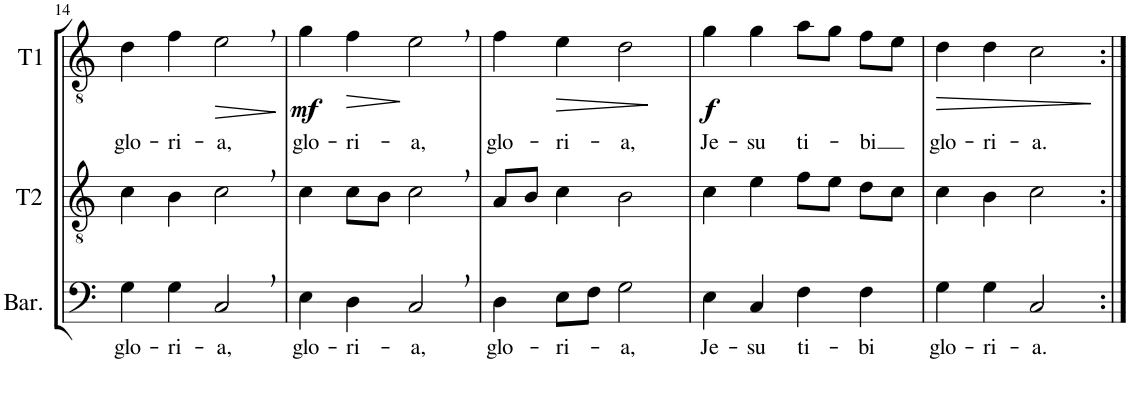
**kern	**text	**kern	**kern	**text	**dynam
*part3	*part3	*part2	*part1	*part1	*part1
*staff3	*staff3	*staff2	*staff1	*staff1	*staff1
*I"Baritono	*	*I"TenoreII	*I"TenoreI	*	*
*I'Bar.	*	*I'T2	*I'T1	*	*
!!LO:PB:g=z
*clefF4	*	*clefGv2	*clefGv2	*	*
*k[]	*	*k[]	*k[]	*	*
*M4/4	*	*M4/4	*M4/4	*	*
*met(c)	*	*met(c)	*met(c)	*	*
=14	=14	=14	=14	=14	=14
!	!LO:LY:b	!	!	!LO:LY:b	!
4G\	glo-	4c\	4d\	glo-	.
!	!LO:LY:b	!	!	!LO:LY:b	!
4G\	-ri-	4B\	4f\	-ri-	.
!	!LO:LY:b	!	!	!LO:LY:b	!LO:HP:b
2C,/	-a,	2c,\	2e,\	-a,	>
.	.	.	.	.	]
=15	=15	=15	=15	=15	=15
!	!LO:LY:b	!	!	!LO:LY:b	!LO:DY:b
4E\	glo-	4c\	4g\	glo-	mf
!	!LO:LY:b	!	!	!LO:LY:b	!LO:HP:b
4D\	-ri-	8c\L	4f\	-ri-	>
.	.	8B\J	.	.	.
!	!LO:LY:b	!	!	!LO:LY:b	!
2C,/	-a,	2c,\	2e,\	-a,	]
=16	=16	=16	=16	=16	=16
!	!LO:LY:b	!	!	!LO:LY:b	!
4D\	glo-	8A/L	4f\	glo-	.
.	.	8B/J	.	.	.
!	!LO:LY:b	!	!	!LO:LY:b	!LO:HP:b
8E\L	-ri-	4c\	4e\	-ri-	>
8F\J	.	.	.	.	.
!	!LO:LY:b	!	!	!LO:LY:b	!
2G\	-a,	2B\	2d\	-a,	]
=17	=17	=17	=17	=17	=17
!	!LO:LY:b	!	!	!LO:LY:b	!LO:DY:b
4E\	Je-	4c\	4g\	Je-	f
!	!LO:LY:b	!	!	!LO:LY:b	!
4C/	-su	4e\	4g\	-su	.
!	!LO:LY:b	!	!	!LO:LY:b	!
4F\	ti-	8f\L	8a\L	ti-	.
.	.	8e\J	8g\J	.	.
!	!LO:LY:b	!	!	!LO:LY:b	!
4F\	-bi	8d\L	8f\L	-bi	.
.	.	8c\J	8e\J	.	.
=18	=18	=18	=18	=18	=18
!	!LO:LY:b	!	!	!LO:LY:b	!LO:HP:b
4G\	glo-	4c\	4d\	glo-	>
!	!LO:LY:b	!	!	!LO:LY:b	!
4G\	-ri-	4B\	4d\	-ri-	.
!	!LO:LY:b	!	!	!LO:LY:b	!
2C/	-a.	2c\	2c\	-a.	.
.	.	.	.	.	]
=:|!	=:|!	=:|!	=:|!	=:|!	=:|!
*-	*-	*-	*-	*-	*-
